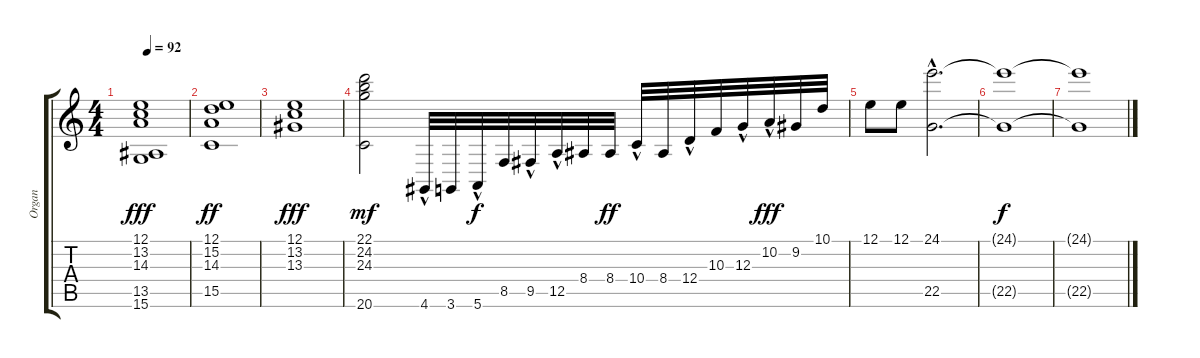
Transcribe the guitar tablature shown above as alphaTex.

\track ("Organ " "Organ ") {instrument rockorgan}
\staff {score tabs}
\tuning (E4 B3 G3 D3 A2 E2) {hide}
\ts (4 4)
\tempo 92
\clef g2
\ks c
(12.1 13.2 14.3 13.5 15.6).1{dy fff} |
(12.1 15.2 14.3 15.5).1{dy ff} |
(12.1 13.2 13.3).1{dy fff} |
(22.1 24.2 24.3 20.6).2{dy mf} 4.6{hac}.32 3.6.32 5.6{hac}.32{dy f} 8.5.32 9.5{hac}.32 12.5{hac}.32 8.4.32 8.4.32{dy ff} 10.4{hac}.32 8.4.32 12.4{hac}.32 10.3.32 12.3{hac}.32 10.2{hac}.32{dy fff} 9.2.32 10.1.32 |
12.1.8 12.1.8 (24.1{hac} 22.5{hac}).2{d} |
(24.1{t} 22.5{t}).1{dy f} |
(24.1{t} 22.5{t}).1
